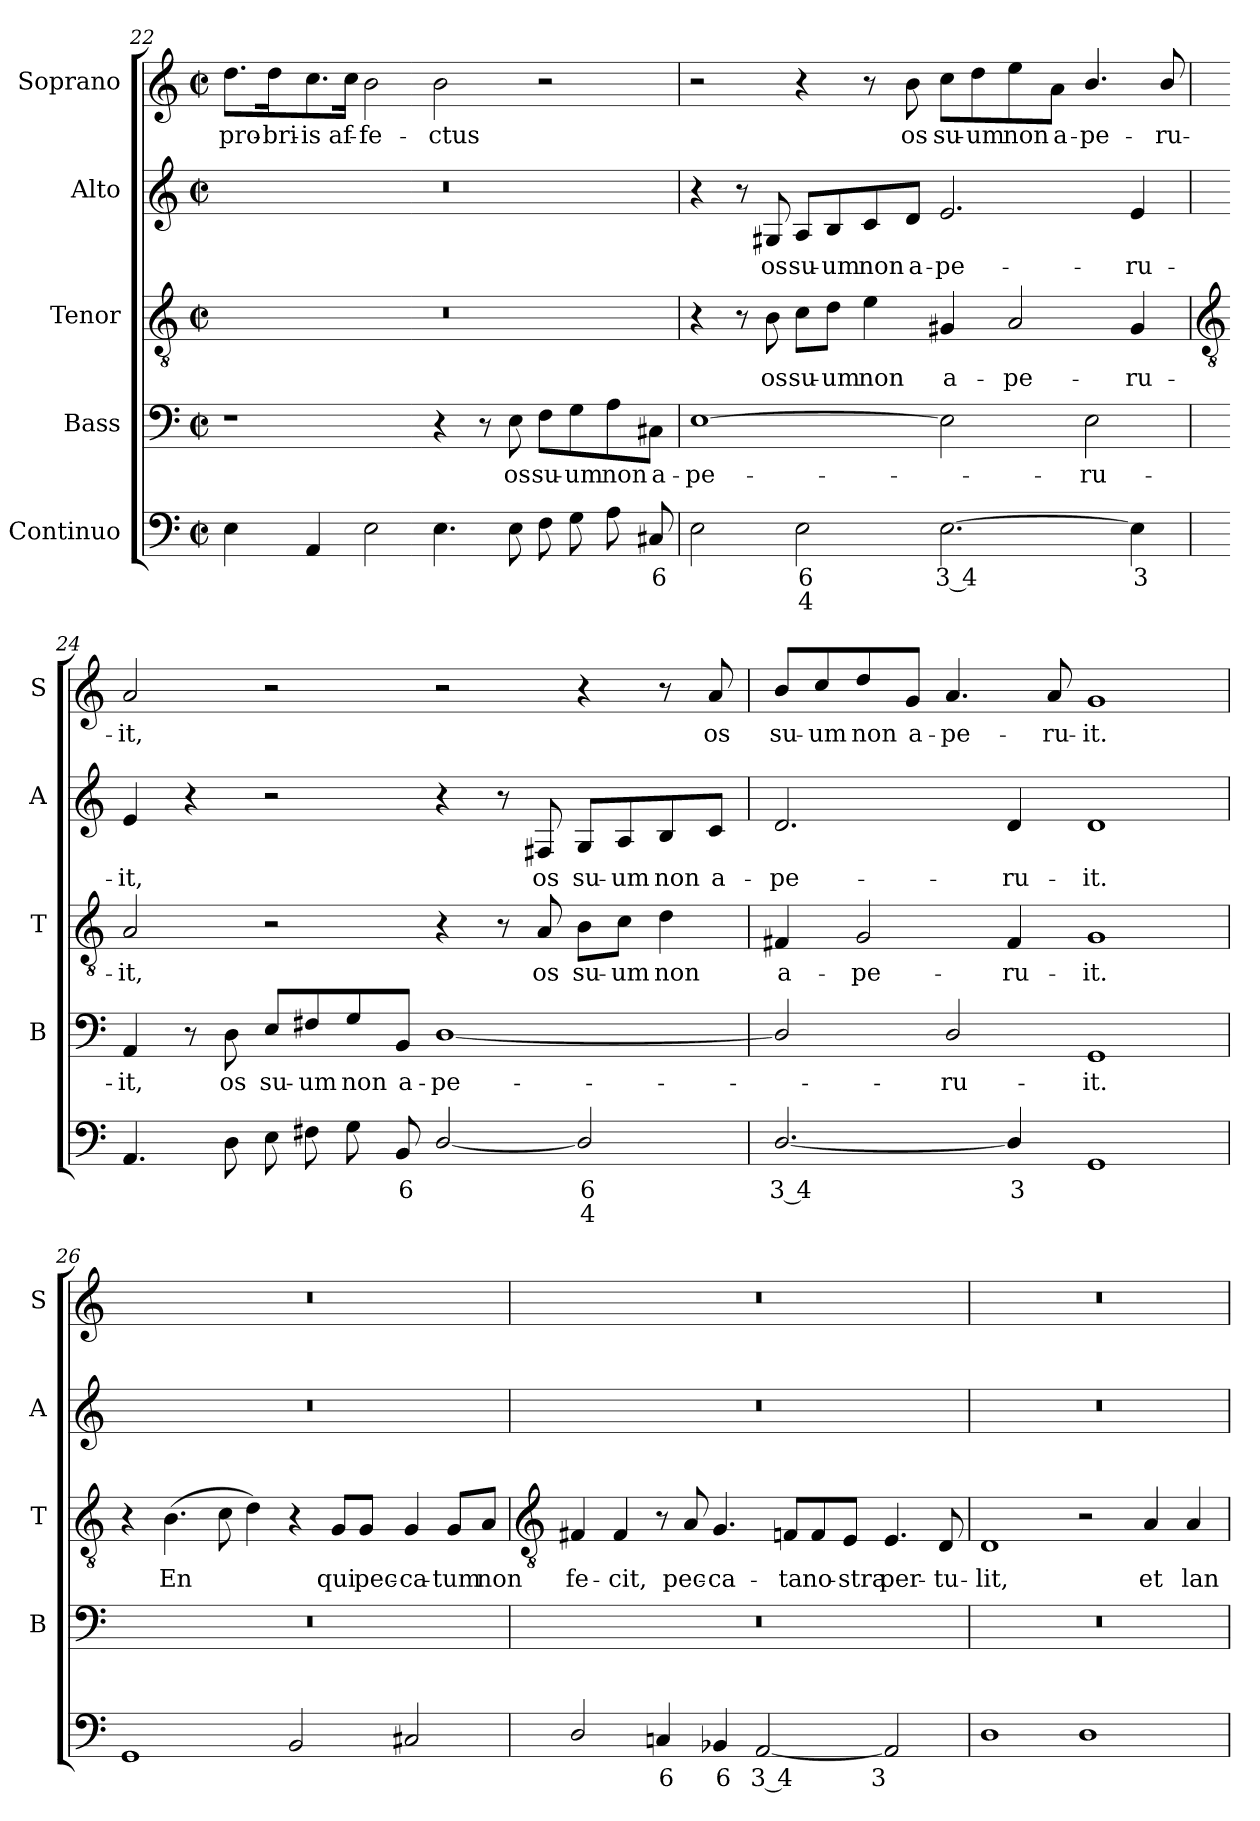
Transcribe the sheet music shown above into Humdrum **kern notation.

**kern	**text	**text	**kern	**text	**kern	**text	**kern	**text	**kern	**text
*part5	*part5	*part5	*part4	*part4	*part3	*part3	*part2	*part2	*part1	*part1
*staff5	*staff5	*staff5	*staff4	*staff4	*staff3	*staff3	*staff2	*staff2	*staff1	*staff1
*I"Continuo	*	*	*I"Bass	*	*I"Tenor	*	*I"Alto	*	*I"Soprano	*
*	*	*	*I'B	*	*I'T	*	*I'A	*	*I'S	*
*clefF4	*	*	*clefF4	*	*clefGv2	*	*clefG2	*	*clefG2	*
*k[]	*	*	*k[]	*	*k[]	*	*k[]	*	*k[]	*
*C:	*	*	*C:	*	*C:	*	*C:	*	*C:	*
*M4/2	*	*	*M4/2	*	*M4/2	*	*M4/2	*	*M4/2	*
*met(c|)	*	*	*met(c|)	*	*met(c|)	*	*met(c|)	*	*met(c|)	*
=22	=22	=22	=22	=22	=22	=22	=22	=22	=22	=22
!	!	!	!	!	!	!	!	!	!	!LO:LY:b
4E	.	.	1r	.	0r	.	0r	.	8.dd\L	-pro-
!	!	!	!	!	!	!	!	!	!	!LO:LY:b
.	.	.	.	.	.	.	.	.	16dd\K	-bri-
!	!	!	!	!	!	!	!	!	!	!LO:LY:b
4AA	.	.	.	.	.	.	.	.	8.cc\	-is
!	!	!	!	!	!	!	!	!	!	!LO:LY:b
.	.	.	.	.	.	.	.	.	16cc\Jk	af-
!	!	!	!	!	!	!	!	!	!	!LO:LY:b
2E	.	.	.	.	.	.	.	.	2b	-fe-
!	!	!	!	!	!	!	!	!	!	!LO:LY:b
4.E	.	.	4r	.	.	.	.	.	2b	-ctus
.	.	.	8r	.	.	.	.	.	.	.
!	!	!	!	!LO:LY:b	!	!	!	!	!	!
8E	.	.	8E	os	.	.	.	.	.	.
!	!	!	!	!LO:LY:b	!	!	!	!	!	!
8FL	.	.	8F\L	su-	.	.	.	.	2r	.
!	!	!	!	!LO:LY:b	!	!	!	!	!	!
8G	.	.	8G\	-um	.	.	.	.	.	.
!	!	!	!	!LO:LY:b	!	!	!	!	!	!
8A	.	.	8A\	non	.	.	.	.	.	.
!	!LO:LY:b	!	!	!LO:LY:b	!	!	!	!	!	!
8C#X	6	.	8C#X\J	a-	.	.	.	.	.	.
=23	=23	=23	=23	=23	=23	=23	=23	=23	=23	=23
!	!	!	!	!LO:LY:b	!	!	!	!	!	!
2E	.	.	[1E	-pe-	4r	.	4r	.	2r	.
.	.	.	.	.	8r	.	8r	.	.	.
!	!	!	!	!	!	!LO:LY:b	!	!LO:LY:b	!	!
.	.	.	.	.	8B	os	8G#X	os	.	.
!	!LO:LY:b	!LO:LY:b	!	!	!	!LO:LY:b	!	!LO:LY:b	!	!
2E	6	4	.	.	8c\L	su-	8A/L	su-	4r	.
!	!	!	!	!	!	!LO:LY:b	!	!LO:LY:b	!	!
.	.	.	.	.	8d\J	-um	8B/	-um	.	.
!	!	!	!	!	!	!LO:LY:b	!	!LO:LY:b	!	!
.	.	.	.	.	4e	non	8c/	non	8r	.
!	!	!	!	!	!	!	!	!LO:LY:b	!	!LO:LY:b
.	.	.	.	.	.	.	8d/J	a-	8b	os
!	!LO:LY:b	!	!	!	!	!LO:LY:b	!	!LO:LY:b	!	!LO:LY:b
[2.E	3 4	.	2E]	.	4G#X	a-	2.e	-pe-	8cc\L	su-
!	!	!	!	!	!	!	!	!	!	!LO:LY:b
.	.	.	.	.	.	.	.	.	8dd\	-um
!	!	!	!	!	!	!LO:LY:b	!	!	!	!LO:LY:b
.	.	.	.	.	2A	-pe-	.	.	8ee\	non
!	!	!	!	!	!	!	!	!	!	!LO:LY:b
.	.	.	.	.	.	.	.	.	8a\J	a-
!	!	!	!	!LO:LY:b	!	!	!	!	!	!LO:LY:b
.	.	.	2E	ru-	.	.	.	.	4.b/	-pe-
!	!LO:LY:b	!	!	!	!	!LO:LY:b	!	!LO:LY:b	!	!
4E]	3	.	.	.	4G#	-ru-	4e	-ru-	.	.
!	!	!	!	!	!	!	!	!	!	!LO:LY:b
.	.	.	.	.	.	.	.	.	8b/	-ru-
!!LO:LB:g=z
=24	=24	=24	=24	=24	=24	=24	=24	=24	=24	=24
*	*	*	*	*	*clefGv2	*	*	*	*	*
!	!	!	!	!LO:LY:b	!	!LO:LY:b	!	!LO:LY:b	!	!LO:LY:b
4.AA	.	.	4AA	-it,	2A	-it,	4e	-it,	2a	-it,
.	.	.	8r	.	.	.	4r	.	.	.
!	!	!	!	!LO:LY:b	!	!	!	!	!	!
8D	.	.	8D	os	.	.	.	.	.	.
!	!	!	!	!LO:LY:b	!	!	!	!	!	!
8EL	.	.	8E/L	su-	2r	.	2r	.	2r	.
!	!	!	!	!LO:LY:b	!	!	!	!	!	!
8F#X	.	.	8F#X/	-um	.	.	.	.	.	.
!	!	!	!	!LO:LY:b	!	!	!	!	!	!
8G	.	.	8G/	non	.	.	.	.	.	.
!	!LO:LY:b	!	!	!LO:LY:b	!	!	!	!	!	!
8BB	6	.	8BB/J	a-	.	.	.	.	.	.
!	!	!	!	!LO:LY:b	!	!	!	!	!	!
[2D/	.	.	[1D/	-pe-	4r	.	4r	.	2r	.
.	.	.	.	.	8r	.	8r	.	.	.
!	!	!	!	!	!	!LO:LY:b	!	!LO:LY:b	!	!
.	.	.	.	.	8A	os	8F#X	os	.	.
!	!LO:LY:b	!LO:LY:b	!	!	!	!LO:LY:b	!	!LO:LY:b	!	!
2D/]	6	4	.	.	8B\L	su-	8G/L	su-	4r	.
!	!	!	!	!	!	!LO:LY:b	!	!LO:LY:b	!	!
.	.	.	.	.	8c\J	-um	8A/	-um	.	.
!	!	!	!	!	!	!LO:LY:b	!	!LO:LY:b	!	!
.	.	.	.	.	4d	non	8B/	non	8r	.
!	!	!	!	!	!	!	!	!LO:LY:b	!	!LO:LY:b
.	.	.	.	.	.	.	8c/J	a-	8a	os
=25	=25	=25	=25	=25	=25	=25	=25	=25	=25	=25
!	!LO:LY:b	!	!	!	!	!LO:LY:b	!	!LO:LY:b	!	!LO:LY:b
[2.D/	3 4	.	2D/]	.	4F#X	a-	2.d	-pe-	8b/L	su-
!	!	!	!	!	!	!	!	!	!	!LO:LY:b
.	.	.	.	.	.	.	.	.	8cc/	-um
!	!	!	!	!	!	!LO:LY:b	!	!	!	!LO:LY:b
.	.	.	.	.	2G	-pe-	.	.	8dd/	non
!	!	!	!	!	!	!	!	!	!	!LO:LY:b
.	.	.	.	.	.	.	.	.	8g/J	a-
!	!	!	!	!LO:LY:b	!	!	!	!	!	!LO:LY:b
.	.	.	2D/	ru-	.	.	.	.	4.a	-pe-
!	!LO:LY:b	!	!	!	!	!LO:LY:b	!	!LO:LY:b	!	!
4D/]	3	.	.	.	4F#	-ru-	4d	-ru-	.	.
!	!	!	!	!	!	!	!	!	!	!LO:LY:b
.	.	.	.	.	.	.	.	.	8a	-ru-
!	!	!	!	!LO:LY:b	!	!LO:LY:b	!	!LO:LY:b	!	!LO:LY:b
1GG	.	.	1GG	-it.	1G	-it.	1d	-it.	1g	-it.
=26	=26	=26	=26	=26	=26	=26	=26	=26	=26	=26
1GG	.	.	0r	.	4r	.	0r	.	0r	.
!	!	!	!	!	!	!LO:LY:b	!	!	!	!
.	.	.	.	.	(>4.B	En	.	.	.	.
.	.	.	.	.	8c	.	.	.	.	.
.	.	.	.	.	4d)	.	.	.	.	.
2BB	.	.	.	.	4r	.	.	.	.	.
!	!	!	!	!	!	!LO:LY:b	!	!	!	!
.	.	.	.	.	8G/L	qui	.	.	.	.
!	!	!	!	!	!	!LO:LY:b	!	!	!	!
.	.	.	.	.	8G/J	pec-	.	.	.	.
!	!	!	!	!	!	!LO:LY:b	!	!	!	!
2C#X	.	.	.	.	4G	-ca-	.	.	.	.
!	!	!	!	!	!	!LO:LY:b	!	!	!	!
.	.	.	.	.	8G/L	-tum	.	.	.	.
!	!	!	!	!	!	!LO:LY:b	!	!	!	!
.	.	.	.	.	8A/J	non	.	.	.	.
!!LO:LB:g=z
=27	=27	=27	=27	=27	=27	=27	=27	=27	=27	=27
*	*	*	*	*	*clefGv2	*	*	*	*	*
!	!	!	!	!	!	!LO:LY:b	!	!	!	!
2D/	.	.	0r	.	4F#X	fe-	0r	.	0r	.
!	!	!	!	!	!	!LO:LY:b	!	!	!	!
.	.	.	.	.	4F#	-cit,	.	.	.	.
!	!LO:LY:b	!	!	!	!	!	!	!	!	!
4Cn	6	.	.	.	8r	.	.	.	.	.
!	!	!	!	!	!	!LO:LY:b	!	!	!	!
.	.	.	.	.	8A	pec-	.	.	.	.
!	!LO:LY:b	!	!	!	!	!LO:LY:b	!	!	!	!
4BB-X	6	.	.	.	4.G	-ca-	.	.	.	.
!	!LO:LY:b	!	!	!	!	!	!	!	!	!
[2AA	3 4	.	.	.	.	.	.	.	.	.
!	!	!	!	!	!	!LO:LY:b	!	!	!	!
.	.	.	.	.	8Fn/L	-ta	.	.	.	.
!	!	!	!	!	!	!LO:LY:b	!	!	!	!
.	.	.	.	.	8F/	no-	.	.	.	.
!	!	!	!	!	!	!LO:LY:b	!	!	!	!
.	.	.	.	.	8E/J	-stra	.	.	.	.
!	!LO:LY:b	!	!	!	!	!LO:LY:b	!	!	!	!
2AA]	3	.	.	.	4.E	per-	.	.	.	.
!	!	!	!	!	!	!LO:LY:b	!	!	!	!
.	.	.	.	.	8D	-tu-	.	.	.	.
=28	=28	=28	=28	=28	=28	=28	=28	=28	=28	=28
!	!	!	!	!	!	!LO:LY:b	!	!	!	!
1D	.	.	0r	.	1D	-lit,	0r	.	0r	.
1D	.	.	.	.	2r	.	.	.	.	.
!	!	!	!	!	!	!LO:LY:b	!	!	!	!
.	.	.	.	.	4A	et	.	.	.	.
!	!	!	!	!	!	!LO:LY:b	!	!	!	!
.	.	.	.	.	4A	lan-	.	.	.	.
=	=	=	=	=	=	=	=	=	=	=
*-	*-	*-	*-	*-	*-	*-	*-	*-	*-	*-
